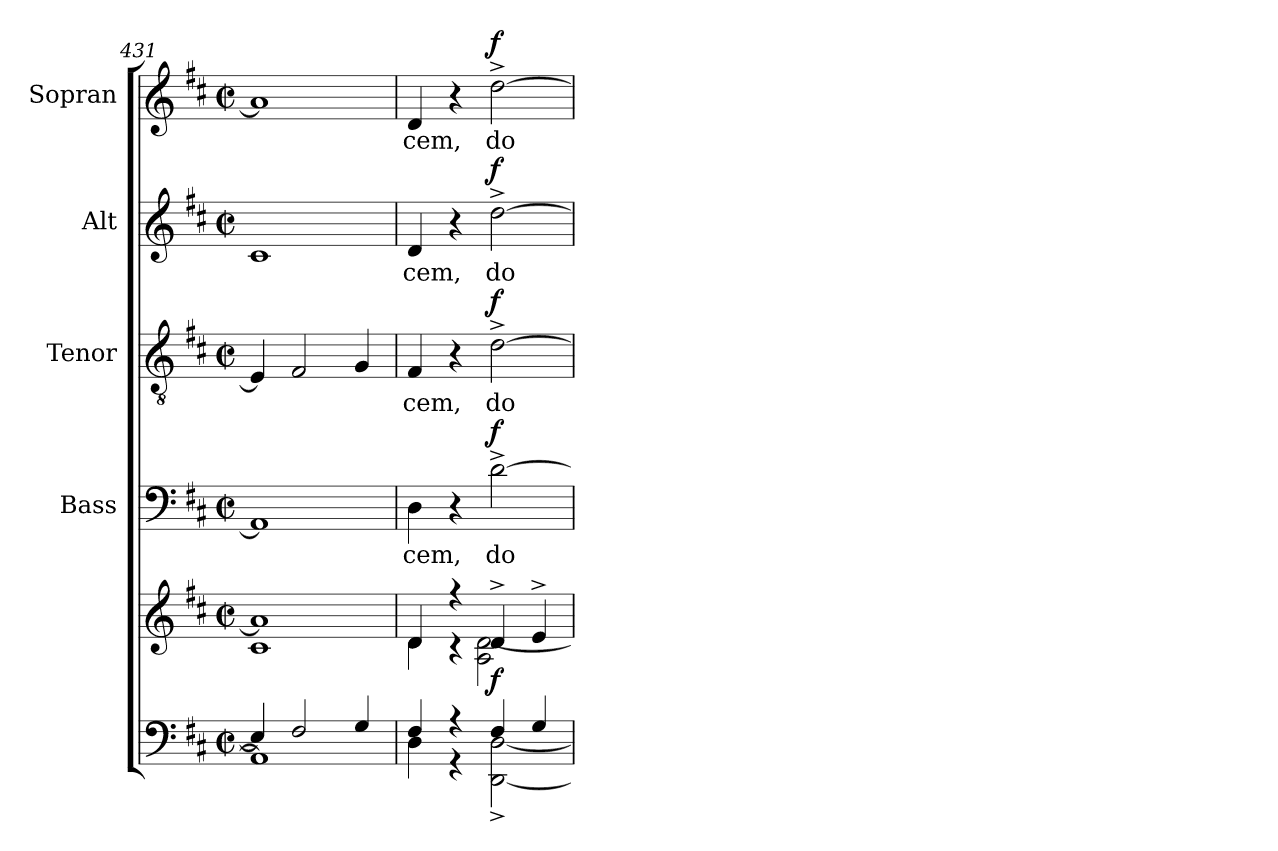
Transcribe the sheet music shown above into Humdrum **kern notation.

**kern	**kern	**dynam	**kern	**text	**dynam	**kern	**text	**dynam	**kern	**text	**dynam	**kern	**text	**dynam
*part5	*part5	*part5	*part4	*part4	*part4	*part3	*part3	*part3	*part2	*part2	*part2	*part1	*part1	*part1
*staff6	*staff5	*staff5/6	*staff4	*staff4	*staff4	*staff3	*staff3	*staff3	*staff2	*staff2	*staff2	*staff1	*staff1	*staff1
*	*	*	*I"Bass	*	*	*I"Tenor	*	*	*I"Alt	*	*	*I"Sopran	*	*
*	*	*	*I'B.	*	*	*I'T.	*	*	*I'A.	*	*	*I'S.	*	*
*clefF4	*clefG2	*	*clefF4	*	*	*clefGv2	*	*	*clefG2	*	*	*clefG2	*	*
*k[f#c#]	*k[f#c#]	*	*k[f#c#]	*	*	*k[f#c#]	*	*	*k[f#c#]	*	*	*k[f#c#]	*	*
*D:	*D:	*	*D:	*	*	*D:	*	*	*D:	*	*	*D:	*	*
*M2/2	*M2/2	*	*M2/2	*	*	*M2/2	*	*	*M2/2	*	*	*M2/2	*	*
*met(c|)	*met(c|)	*	*met(c|)	*	*	*met(c|)	*	*	*met(c|)	*	*	*met(c|)	*	*
=431	=431	=431	=431	=431	=431	=431	=431	=431	=431	=431	=431	=431	=431	=431
*^	*^	*	*	*	*	*	*	*	*	*	*	*	*	*
4E/]	1AA]	1a]	1c#	.	1AA]	.	.	4E/]	.	.	1c#	.	.	1a]	.	.
2F#/	.	.	.	.	.	.	.	2F#/	.	.	.	.	.	.	.	.
4G/	.	.	.	.	.	.	.	4G/	.	.	.	.	.	.	.	.
=432	=432	=432	=432	=432	=432	=432	=432	=432	=432	=432	=432	=432	=432	=432	=432	=432
!	!	!	!	!	!	!LO:LY:b	!	!	!LO:LY:b	!	!	!LO:LY:b	!	!	!LO:LY:b	!
4F#/	4D\	4d/	4d\	.	4D\	-cem,	.	4F#/	-cem,	.	4d/	-cem,	.	4d/	-cem,	.
4r	4r	4r	4r	.	4r	.	.	4r	.	.	4r	.	.	4r	.	.
!	!	!	!	!LO:DY:b	!	!LO:LY:b	!LO:DY:a	!	!LO:LY:b	!LO:DY:a	!	!LO:LY:b	!LO:DY:a	!	!LO:LY:b	!LO:DY:a
4F#/	[<2DD\^< [<2D\^<	4d^>/	2A\ [<2d\	f	[2d^>\	do-	f	[2d^>\	do-	f	[2dd^>\	do-	f	[2dd^>\	do-	f
4G/	.	4e^>/	.	.	.	.	.	.	.	.	.	.	.	.	.	.
*v	*v	*	*	*	*	*	*	*	*	*	*	*	*	*	*	*
*	*v	*v	*	*	*	*	*	*	*	*	*	*	*	*	*
=	=	=	=	=	=	=	=	=	=	=	=	=	=	=
*-	*-	*-	*-	*-	*-	*-	*-	*-	*-	*-	*-	*-	*-	*-
